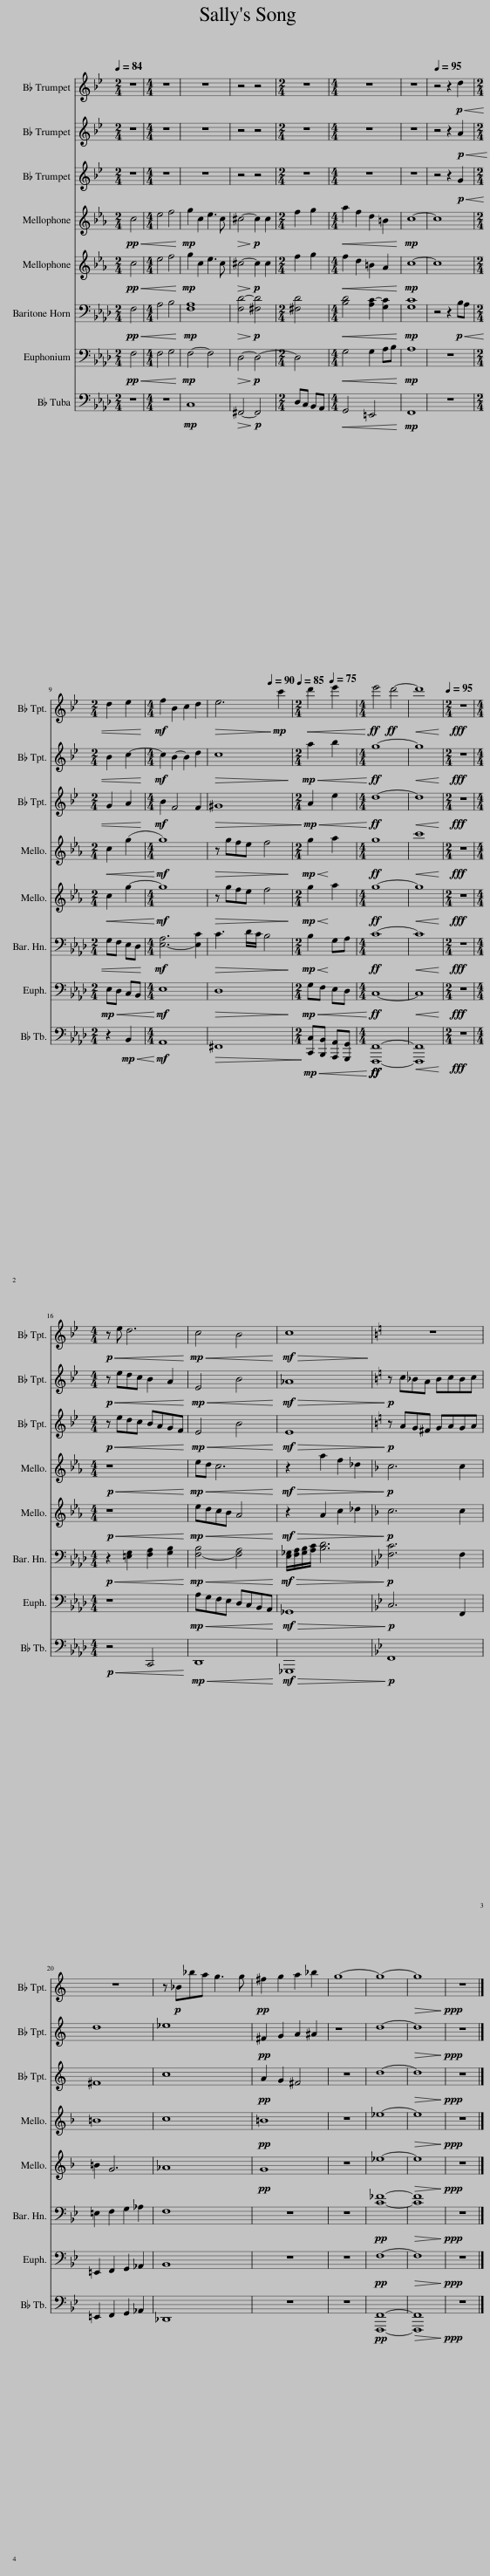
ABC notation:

X:1
%%score 1 2 3 4 5 6 7 8
L:1/8
Q:1/4=84
M:2/4
I:linebreak $
K:Ab
V:1 treble transpose=-2
V:2 treble transpose=-2
V:3 treble transpose=-2
V:4 treble transpose=-7
V:5 treble transpose=-7
V:6 bass
V:7 bass
V:8 bass
V:1
[K:Bb] z4 |[M:4/4] z8 | z8 | z4 z4 |[M:2/4] z4 | %5
[M:4/4] z8 | z8 |[Q:1/4=95] z4 z2!p!!<(! d2 |$[M:2/4] d2 e2!<)! |[M:4/4]!mf! f2 B2 c2 d2 | %10
!>(! e6!>)![Q:1/4=90]!mp! c'2 |[M:2/4][Q:1/4=85]!<(! d'2[Q:1/4=75] e'2!<)! |[M:4/4]!ff! e'4!ff! d'4- |!<(! d'8!<)! |[M:2/4]!fff![Q:1/4=95] z4 |$ %15
[K:Bb][M:4/4]!p!!<(! z e d6!<)! |!mp!!<(! c4 B4!<)! |!mf!!>(! c8!>)! |[K:C] z8 |$ z8 | %20
 z!p! _B_ba g3 g |!pp! ^f2 g2 a2 _b2 | g8- | g8- |!>(! g8!>)! | %25
!ppp! z8 |] %26
V:2
[K:Bb] z4 |[M:4/4] z8 | z8 | z4 z4 |[M:2/4] z4 | %5
[M:4/4] z8 | z8 | z4 z2!p!!<(! A2 |$[M:2/4] B2 c2-!<)! |[M:4/4]!mf! c2 B2- B2 d2 | %10
!>(! c8!>)! |[M:2/4]!mp!!<(! a2 b2!<)! |[M:4/4]!ff! g8- |!<(! g8!<)! |[M:2/4]!fff! z4 |$ %15
[K:Bb][M:4/4]!p!!<(! z edc B2 A2!<)! |!mp!!<(! E4 B4!<)! |!mf!!>(! _A8!>)! |[K:C]!p! z c_BA BcBc |$ d8 | %20
 _e8 |!pp! ^F2 G2 A2 ^A2 | z8 | d8- |!>(! d8!>)! | %25
!ppp! z8 |] %26
V:3
[K:Bb] z4 |[M:4/4] z8 | z8 | z4 z4 |[M:2/4] z4 | %5
[M:4/4] z8 | z8 | z4 z2!p!!<(! G2 |$[M:2/4] G2 A2!<)! |[M:4/4]!mf! B2 F4 F2 | %10
!>(! ^G8!>)! |[M:2/4]!mp!!<(! A2 e2!<)! |[M:4/4]!ff! d8- |!<(! d8!<)! |[M:2/4]!fff! z4 |$ %15
[K:Bb][M:4/4]!p!!<(! z edc BAGF!<)! |!mp!!<(! E4 B4!<)! |!mf!!>(! E8!>)! |[K:C]!p! z AG^F GAGA |$ ^F8 | %20
 c8 |!pp! A2 G2 ^F4 | z8 | d8- |!>(! d8!>)! | %25
!ppp! z8 |] %26
V:4
[K:Eb]!pp!!<(! c4 |[M:4/4] e4 f4!<)! |!mp! g2 c2 e3 c |!>(! ^c4-!>)!!p! c2 c2 |[M:2/4] f2 g2 | %5
[M:4/4]!<(! a2 f2 d2 =B2!<)! |!mp! c8- | c8 |$[M:2/4]!<(! c2 (g2!<)! |[M:4/4]!mf! g8) | %10
!>(! z gfe f4!>)! |[M:2/4]!mp!!<(! g2!<)! a2 |[M:4/4]!ff! g8 |!<(! c'8!<)! |[M:2/4]!fff! z4 |$ %15
[K:Eb][M:4/4]!p!!<(! z8!<)! |!mp!!<(! ed c6!<)! |!mf!!>(! z2 a2 f2 _d2!>)! |[K:F]!p! c6 c2 |$ =B8 | %20
 c8 |!pp! =B8 | z8 | _e8- |!>(! e8!>)! | %25
!ppp! z8 |] %26
V:5
[K:Eb]!pp!!<(! c4 |[M:4/4] e4 f4!<)! |!mp! g2 c2 e3 c |!>(! ^c4-!>)!!p! c2 c2 |[M:2/4] f2 g2 | %5
[M:4/4]!<(! f2 d2 =B2 A2!<)! |!mp! c8- | c8 |$[M:2/4]!<(! c2 g2-!<)! |[M:4/4]!mf! g8 | %10
!>(! z gfe f4!>)! |[M:2/4]!mp!!<(! g2!<)! a2 |[M:4/4]!ff! g8- |!<(! g8!<)! |[M:2/4]!fff! z4 |$ %15
[K:Eb][M:4/4]!p!!<(! z8!<)! |!mp!!<(! edcB A4!<)! |!mf!!>(! z2 A2 c2 _d2!>)! |[K:F]!p! c6 c2 |$ =B2 G6 | %20
 _A8 |!pp! G8 | z8 | _e8- |!>(! e8!>)! | %25
!ppp! z8 |] %26
V:6
!pp!!<(! F,4 |[M:4/4] A,4 B,4!<)! |!mp! [F,A,]8 |!>(! [F,D-]4!>)!!p! [^F,D]4 |[M:2/4] [^F,D]4 | %5
[M:4/4]!<(! [B,D]4 [A,C-]2 [G,C]2!<)! |!mp! [G,C]8 | z4 z2!p!!<(! B,A, |$[M:2/4] G,F, E,D,!<)! |[M:4/4]!mf! [E,-A,]6 [E,C]2 | %10
!>(! C3 D/C/ B,4!>)! |[M:2/4]!mp!!<(! B,2!<)! G,A, |[M:4/4]!ff! C8- |!<(! C8!<)! |[M:2/4]!fff! z4 |$ %15
[K:Ab][M:4/4]!p!!<(! z2 [=E,G,]2 [F,A,]2 [G,B,]2!<)! |!mp!!<(! [F,-B,]4 [F,A,]4!<)! |!mf!!>(! [E,_G,]/[F,A,]/[G,B,]/[A,C]/ [B,D]6!>)! |[K:Bb]!p! [F,C]6 F,2 |$ =E,2 F,2 G,2 _A,2 | %20
 F,8 | z8 | z8 |!pp! [C_F]8- |!>(! [CF]8!>)! | %25
!ppp! z8 |] %26
V:7
!pp!!<(! F,4 |[M:4/4] F,4 G,4!<)! |!mp! F,4- F,4 |!>(! D,4-!>)!!p! D,4- |[M:2/4] D,4 | %5
[M:4/4]!<(! G,4 G,2 A,B,!<)! |!mp! A,8 | z8 |$[M:2/4]!mp!!<(! E,D, C,B,,!<)! |[M:4/4]!mf! E,8 | %10
!>(! D,8!>)! |[M:2/4]!mp!!<(! G,F, E,D,!<)! |[M:4/4]!ff! C,8- |!<(! C,8!<)! |[M:2/4]!fff! z4 |$ %15
[K:Ab][M:4/4] z8 |!mp!!<(! A,G,F,E, D,C,B,,A,,!<)! |!mf!!>(! _G,,8!>)! |[K:Bb]!p! C,6 F,,2 |$ =E,,2 F,,2 G,,2 _A,,2 | %20
 B,,8 | z8 | z8 |!pp! F,8- |!>(! F,8!>)! | %25
!ppp! z8 |] %26
V:8
 z4 |[M:4/4] z8 |!mp! C,8 |!>(! ^F,,4-!>)!!p! F,,4 |[M:2/4] D,C, B,,A,, | %5
[M:4/4]!<(! G,,4 =E,,4!<)! |!mp! F,,8 | z8 |$[M:2/4] z2!mp!!<(! B,,2!<)! |[M:4/4]!mf! A,,8 | %10
!>(! ^F,,8!>)! |[M:2/4]!mp!!<(! [C,,C,][B,,,B,,] [A,,,A,,][G,,,G,,]!<)! |[M:4/4]!ff!!ff! [F,,,F,,]8- |!<(! [F,,,F,,]8!<)! |[M:2/4]!fff! z4 |$ %15
[K:Ab][M:4/4]!p!!<(! z4 C,,4!<)! |!mp!!<(! D,,8!<)! |!mf!!>(! _G,,,8!>)! |[K:Bb]!p! F,,8 |$ =E,,2 F,,2 G,,2 _A,,2 | %20
 _D,,8 | z8 | z8 |!pp! [F,,,F,,]8- |!>(! [F,,,F,,]8!>)! | %25
!ppp! z8 |] %26
